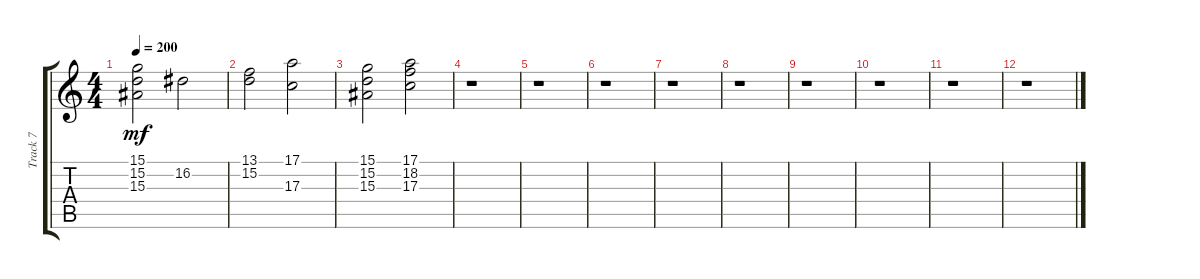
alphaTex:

\track ("Track 7" "Track 7") {instrument choiraahs}
\staff {score tabs}
\tuning (E4 B3 G3 D3 A2 E2) {hide}
\ts (4 4)
\tempo 200
\clef g2
\ks c
(15.1 15.2 15.3).2{dy mf} 16.2.2 |
(13.1 15.2).2 (17.1 17.3).2 |
(15.1 15.2 15.3).2 (17.1 18.2 17.3).2 |
r.1 |
r.1 |
r.1 |
r.1 |
r.1 |
r.1 |
r.1 |
r.1 |
r.1
